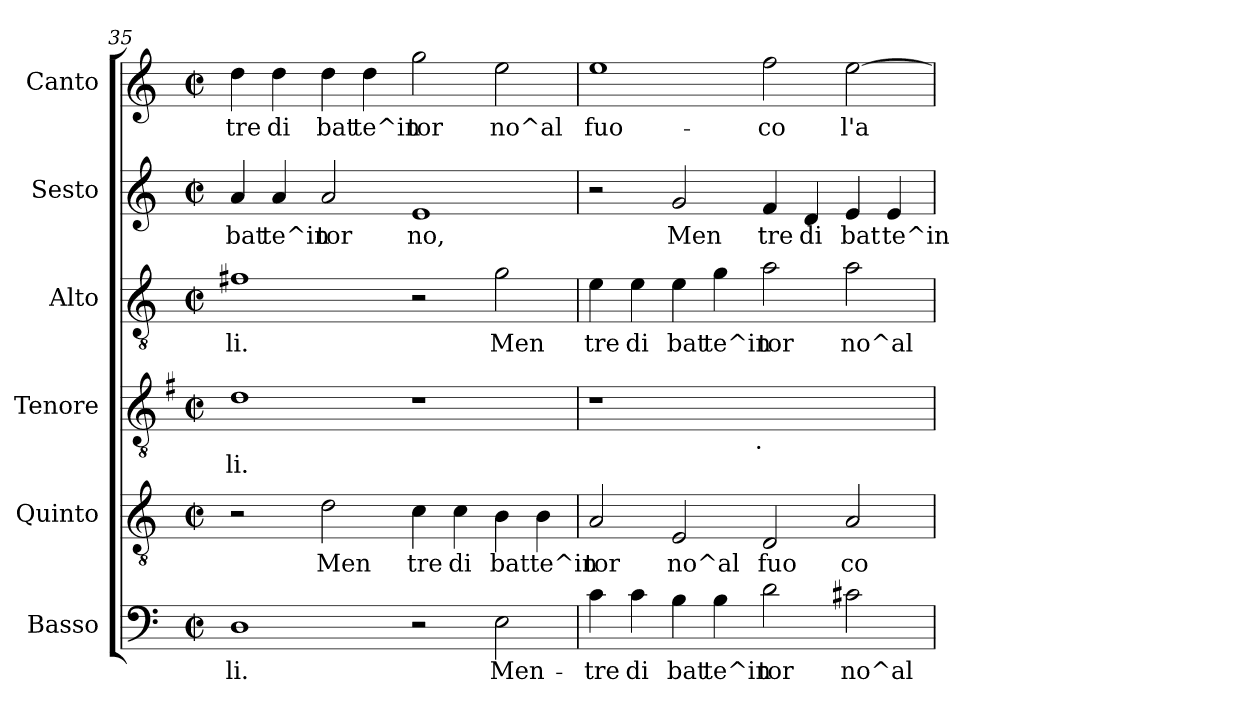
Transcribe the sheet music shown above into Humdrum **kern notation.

**kern	**text	**kern	**text	**kern	**text	**kern	**text	**kern	**text	**kern	**text
*part6	*part6	*part5	*part5	*part4	*part4	*part3	*part3	*part2	*part2	*part1	*part1
*staff6	*staff6	*staff5	*staff5	*staff4	*staff4	*staff3	*staff3	*staff2	*staff2	*staff1	*staff1
*I"Basso	*	*I"Quinto	*	*I"Tenore	*	*I"Alto	*	*I"Sesto	*	*I"Canto	*
*clefF4	*	*clefGv2	*	*clefGv2	*	*clefGv2	*	*clefG2	*	*clefG2	*
*	*	*	*	*ITrd-3c-5	*	*	*	*	*	*	*
*k[]	*	*k[]	*	*k[]	*	*k[]	*	*k[]	*	*k[]	*
*C:	*	*C:	*	*C:	*	*C:	*	*C:	*	*C:	*
*M2/2	*	*M2/2	*	*M2/2	*	*M2/2	*	*M2/2	*	*M2/2	*
*met(c|)	*	*met(c|)	*	*met(c|)	*	*met(c|)	*	*met(c|)	*	*met(c|)	*
=35	=35	=35	=35	=35	=35	=35	=35	=35	=35	=35	=35
!	!LO:LY:b:cj	!	!	!	!LO:LY:b:cj	!	!LO:LY:b:cj	!	!LO:LY:b:cj	!	!LO:LY:a:cj
1D	-li.	2r	.	1g	li.	1f#X	li.	4a/	bat	4dd\	tre
!	!	!	!	!	!	!	!	!	!LO:LY:b:cj	!	!LO:LY:a:cj
.	.	.	.	.	.	.	.	4a/	te^in	4dd\	di
!	!	!	!LO:LY:b:cj	!	!	!	!	!	!LO:LY:b:cj	!	!LO:LY:a:cj
.	.	2d\	Men	.	.	.	.	2a/	tor	4dd\	bat
!	!	!	!	!	!	!	!	!	!	!	!LO:LY:a:cj
.	.	.	.	.	.	.	.	.	.	4dd\	te^in
!	!	!	!LO:LY:b:cj	!	!	!	!	!	!LO:LY:b:cj	!	!LO:LY:a:cj
2r	.	4c\	tre	1r	.	2r	.	1e	no,	2gg\	tor
!	!	!	!LO:LY:b:cj	!	!	!	!	!	!	!	!
.	.	4c\	di	.	.	.	.	.	.	.	.
!	!LO:LY:b:cj	!	!LO:LY:b:cj	!	!	!	!LO:LY:b:cj	!	!	!	!LO:LY:a:cj
2E\	Men-	4B\	bat	.	.	2g\	Men	.	.	2ee\	no^al
!	!	!	!LO:LY:b:cj	!	!	!	!	!	!	!	!
.	.	4B\	te^in	.	.	.	.	.	.	.	.
!!LO:PB:g=z
=36	=36	=36	=36	=36	=36	=36	=36	=36	=36	=36	=36
!	!LO:LY:b:cj	!	!LO:LY:b:cj	!	!	!	!LO:LY:b:cj	!	!	!	!LO:LY:b:cj
*	*	*	*	*^	*	*	*	*	*	*	*
4c\	-tre	2A/	tor	1r	2ryy	.	4e\	tre	2r	.	1ee	fuo-
!	!LO:LY:b:cj	!	!	!	!	!	!	!LO:LY:b:cj	!	!	!	!
4c\	di	.	.	.	.	.	4e\	di	.	.	.	.
!	!LO:LY:b:cj	!	!LO:LY:b:cj	!	!	!	!	!LO:LY:b:cj	!	!LO:LY:b:cj	!	!
4B\	bat	2E/	no^al	.	4ryy	.	4e\	bat	2g/	Men	.	.
!	!LO:LY:b:cj	!	!	!	!	!	!	!LO:LY:b:cj	!	!	!	!
4B\	te^in	.	.	.	8...ryy	.	4g\	te^in	.	.	.	.
!	!	!	!	!	!LO:TX:b:t=.	!	!	!	!	!	!	!
.	.	.	.	.	1ryy	.	.	.	.	.	.	.
!	!LO:LY:b:cj	!	!LO:LY:b:cj	!	!	!	!	!LO:LY:b:cj	!	!LO:LY:b:cj	!	!LO:LY:b:cj
2d\	tor	2D/	fuo	1ryy	.	.	2a\	tor	4f/	tre	2ff\	-co
!	!	!	!	!	!	!	!	!	!	!LO:LY:b:cj	!	!
.	.	.	.	.	.	.	.	.	4d/	di	.	.
!	!LO:LY:b:cj	!	!LO:LY:b:cj	!	!	!	!	!LO:LY:b:cj	!	!LO:LY:b:cj	!	!LO:LY:b:cj
2c#X\	no^al	2A/	co	.	.	.	2a\	no^al	4e/	bat	[>2ee\	l'a-
!	!	!	!	!	!	!	!	!	!	!LO:LY:b:cj	!	!
.	.	.	.	.	.	.	.	.	4e/	te^in	.	.
.	.	.	.	.	64ryy	.	.	.	.	.	.	.
*	*	*	*	*v	*v	*	*	*	*	*	*	*
=	=	=	=	=	=	=	=	=	=	=	=
*-	*-	*-	*-	*-	*-	*-	*-	*-	*-	*-	*-
